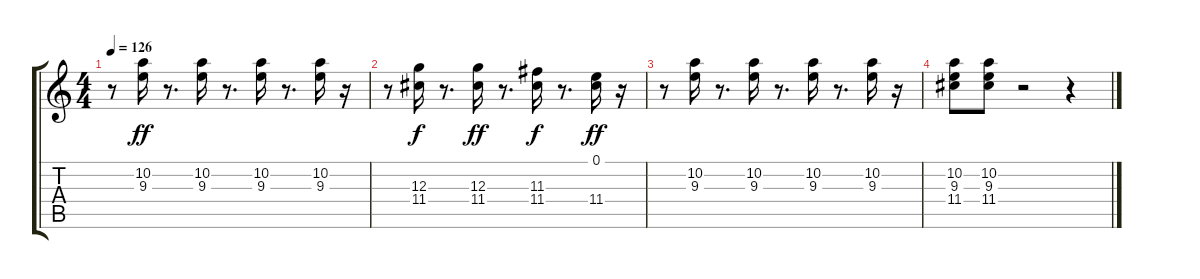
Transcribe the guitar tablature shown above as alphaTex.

\track "" {instrument acousticguitarsteel}
\staff {score tabs}
\tuning (E4 B3 G3 D3 A2 E2) {hide}
\ts (4 4)
\tempo 126
\clef g2
\ks c
r.8{dy ff} (10.2 9.3).16 r.8{d} (10.2 9.3).16 r.8{d} (10.2 9.3).16 r.8{d} (10.2 9.3).16 r.16 |
r.8 (12.3 11.4).16{dy f} r.8{d} (12.3 11.4).16{dy ff} r.8{d} (11.3 11.4).16{dy f} r.8{d} (0.1 11.4).16{dy ff} r.16 |
r.8 (10.2 9.3).16 r.8{d} (10.2 9.3).16 r.8{d} (10.2 9.3).16 r.8{d} (10.2 9.3).16 r.16 |
(10.2 9.3 11.4).8 (10.2 9.3 11.4).8 r.2 r.4
